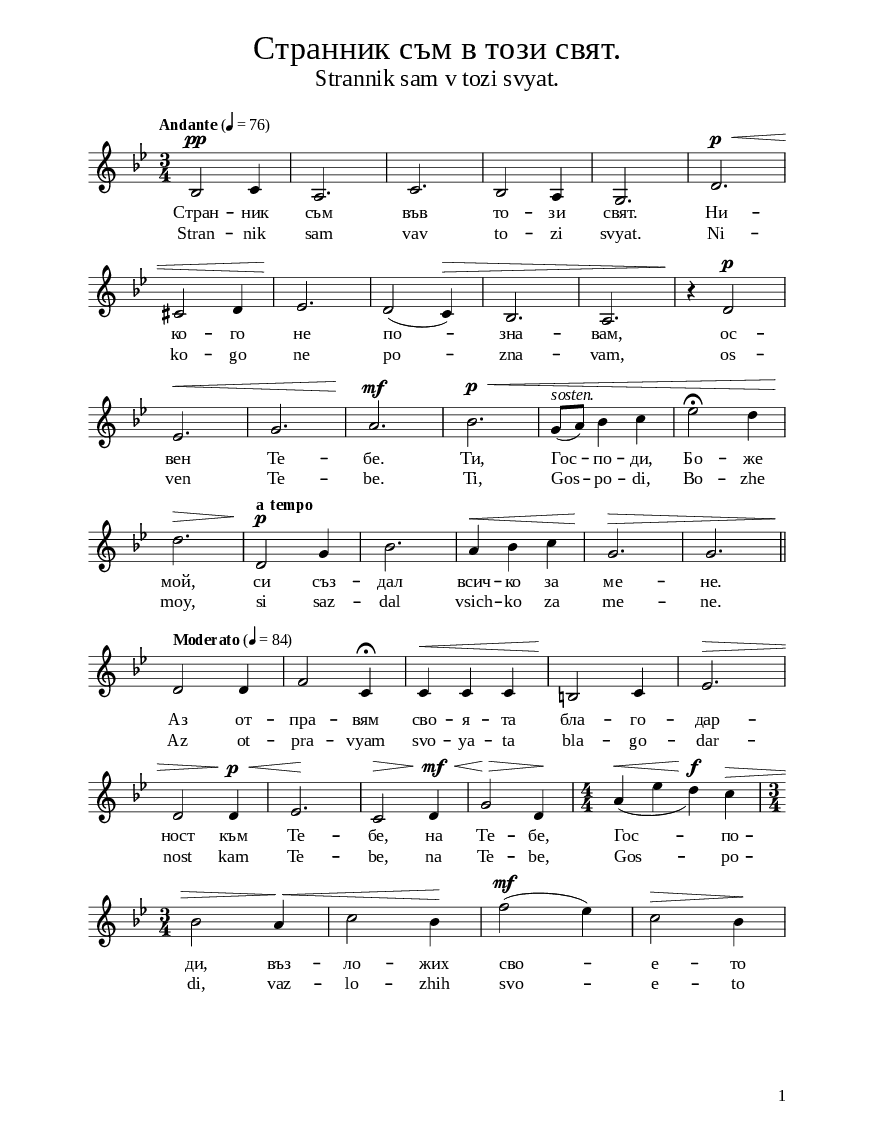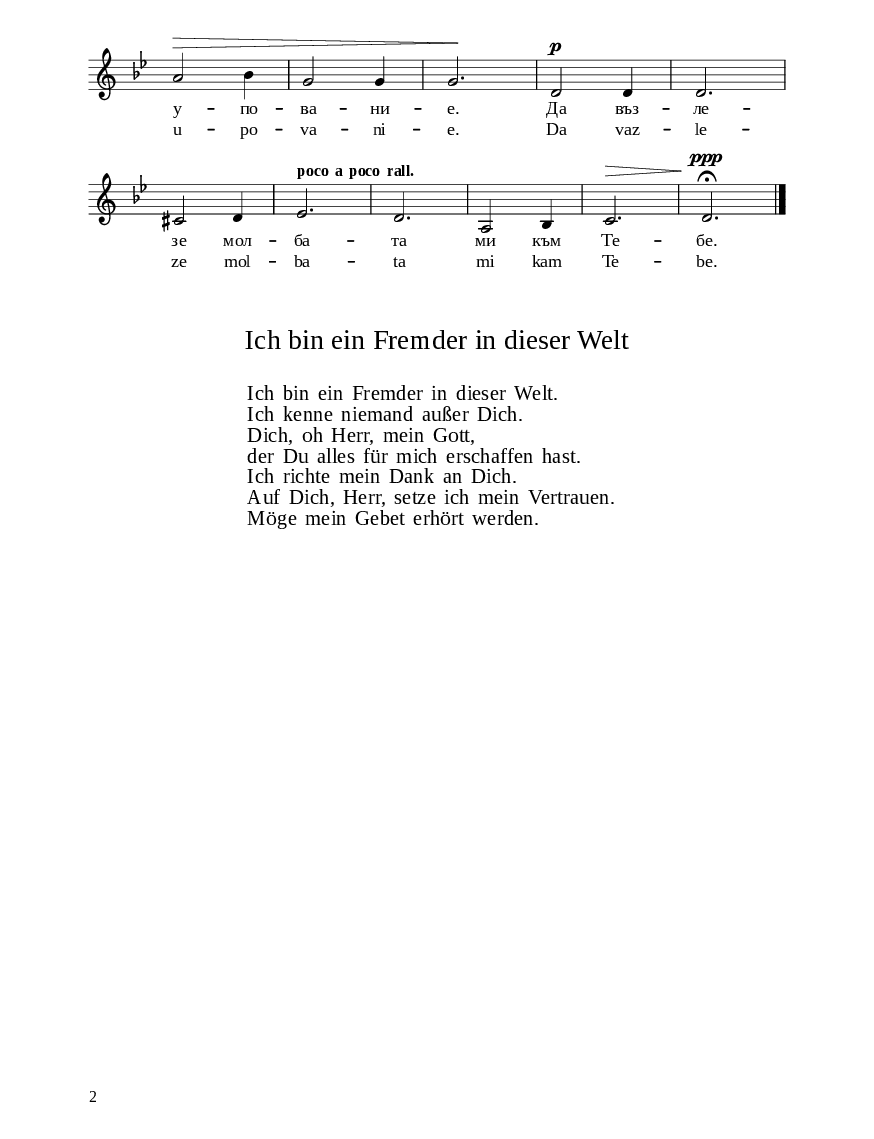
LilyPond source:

\version "2.22.1"

% include paper part and global functions
\include "include/globals.ily"

\bookpart {
  \include "include/bookpart-paper.ily"
  \score {
    \include "include/score-layout.ily"
    \new Voice \absolute {
      \clef treble
      \key bes \major
      \time 3/4
      \tempoFunc "Andante" 4 "76"
      \autoBeamOff
      bes2 ^\pp c'4 | % 2
      a2. | % 3
      c'2. | % 4
      bes2 a4 | % 5
      g2. | % 6
      d'2. ^\p ^\< \break | % 7
      cis'2 d'4 | % 8
      es'2. _\! | % 9
      d'2 ( c'4 ) ^\> |
      bes2. | % 11
      a2. | % 12
      r4 ^\! d'2 ^\p \break | % 13
      es'2. ^\< | % 14
      g'2. | % 15
      a'2. ^\! ^\mf | % 16
      bes'2. ^\p ^\< | % 17
      \once \override TextScript.extra-offset = #'(0 . -3)
      g'8^\markup{ \italic {sosten.} } ( [ a'8 ) ]
      bes'4 c''4 | % 18
      es''2 ^\fermata d''4 \break | % 19
      d''2. ^\! ^\> |
      d'2 ^\! ^\p ^\markup{ \bold {a tempo} } g'4 | % 21
      bes'2. | % 22
      a'4 ^\< bes'4 c''4 | % 23
      g'2. ^\! ^\> | % 24
      g'2. \bar "||"
      \break | % 25
      \tempoFunc "Moderato" 4 "84" | % 25
      d'2 ^\! d'4 | % 26
      f'2 c'4 ^\fermata | % 27
      c'4 ^\< c'4 c'4 | % 28
      b2 ^\! c'4 | % 29
      es'2. ^\> \break |
      d'2 \override Hairpin #'to-barline = ##f d'4 _\! ^\p ^\< | % 31
      es'2. ^\! | % 32
      c'2  ^\> d'4 ^\! ^\mf ^\< | % 33
      g'2 ^\> d'4 ^\! | % 34
      \numericTimeSignature\time 4/4  | % 34
      \slurDown a'4 ( ^\! ^\< es''4 d''4 ) ^\! ^\f
      c''4 ^\> \break | % 35
      \time 3/4  | % 35
      bes'2 a'4 _\! ^\< | % 36
      c''2 bes'4  ^\! | % 37
      \slurUp f''2 ( ^\mf es''4 ) | % 38
      c''2 ^\> bes'4 ^\! \break | % 39
      a'2 ^\> bes'4 |
      g'2 g'4 | % 41
      g'2.  ^\! | % 42
      d'2 ^\p d'4 | % 43
      d'2. \break | % 44
      cis'2 d'4 | % 45
      es'2. ^\markup{ \bold {poco a poco rall.} } | % 46
      d'2. | % 47
      a2 bes4 | % 48
      \override Hairpin #'Y-extent = #'(0 . 3)    
      c'2. ^\>  % 49
      d'2. ^\fermata ^\ppp | 
      \bar "|."
    }

    \addlyrics {
      Стран -- ник съм във то -- зи
      свят. Ни -- ко -- го не по --
      зна -- вам, ос -- вен Те -- бе. Ти,
      Гос -- по -- ди, Бо -- же мой,
      си съз -- дал всич -- ко за ме --
      не. Аз от -- пра -- вям сво -- я --
      та бла -- го -- дар -- ност към Те
      -- бе, на Те -- бе, Гос  --  по
      -- ди, въз -- ло -- жих сво -- е --
      то у -- по -- ва -- ни -- е. Да въз
      -- ле -- зе мол -- ба -- та ми към
      Те -- бе.}
      \addlyrics {
        Stran -- nik sam vav to -- zi
        svyat. Ni -- ko -- go ne po --
        zna -- vam, os -- ven Te -- be. Ti,
        Gos -- po -- di, Bo -- zhe moy,
        si saz -- dal vsich -- ko za me --
        ne. Az ot -- pra -- vyam svo -- ya --
        ta bla -- go -- dar -- nost kam Te
        -- be, na Te -- be, Gos  --  po
        -- di, vaz -- lo -- zhih svo -- e --
        to u -- po -- va -- ni -- e. Da vaz
        -- le -- ze mol -- ba -- ta mi kam
        Te -- be.}

        \header {
          title = \titleFunc "Странник съм в този свят." "Strannik sam v tozi svyat." 
        }

        \midi{}

      } % score

      \markup \empty-one
      % include foreign translation(s) of the song
      \markup \fill-line { \fontsize #deTitleFontSize "Ich bin ein Fremder in dieser Welt" }
\markup \null
\markup \null
\markup \fontsize #deCoupletFontSize {
  \hspace #14
  \override #`(baseline-skip . ,deCoupletBaselineSkip)

  \column {
    \line { " " }


\line { " "Ich bin ein Fremder in dieser Welt.}

\line { " "Ich kenne niemand außer Dich. }

\line { " "Dich, oh Herr, mein Gott,}

\line { " "der Du alles für mich erschaffen hast. }

\line { " "Ich richte mein Dank an Dich. }

\line { " "Auf Dich, Herr, setze ich mein Vertrauen.}

\line { " "Möge mein Gebet erhört werden.}

  }
}


    } % bookpart
